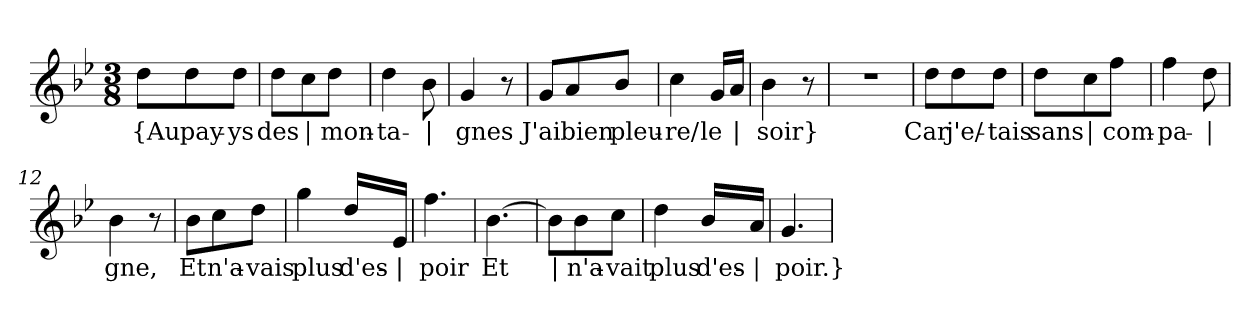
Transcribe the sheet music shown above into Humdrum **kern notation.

**kern	**text
*part1	*part1
*staff1	*staff1
*clefG2	*
*k[b-e-]	*
*M3/8	*
=1	=1
!	!LO:LY:b
8dd\L	{Au
!	!LO:LY:b
8dd\	pay-
!	!LO:LY:b
8dd\J	-ys
=2	=2
!	!LO:LY:b
8dd\L	des
!	!LO:LY:b
8cc\	|
!	!LO:LY:b
8dd\J	mon-
=3	=3
!	!LO:LY:b
4dd\	-ta-
!	!LO:LY:b
8b-\	|
=4	=4
!	!LO:LY:b
4g/	-gnes
8r	.
=5	=5
!	!LO:LY:b
8g/L	J'ai
!	!LO:LY:b
8a/	bien
!	!LO:LY:b
8b-/J	pleu-
=6	=6
!	!LO:LY:b
4cc\	-re/
!	!LO:LY:b
16g/LL	le
!	!LO:LY:b
16a/JJ	|
=7	=7
!	!LO:LY:b
4b-\	soir}
8r	.
=8	=8
4.r	.
=9	=9
!	!LO:LY:b
8dd\L	Car
!	!LO:LY:b
8dd\	j'e/-
!	!LO:LY:b
8dd\J	-tais
=10	=10
!	!LO:LY:b
8dd\L	sans
!	!LO:LY:b
8cc\	|
!	!LO:LY:b
8ff\J	com-
!!LO:LB:g=z
=11	=11
!	!LO:LY:b
4ff\	-pa-
!	!LO:LY:b
8dd\	|
=12	=12
!	!LO:LY:b
4b-\	-gne,
8r	.
=13	=13
!	!LO:LY:b
8b-\L	Et
!	!LO:LY:b
8cc\	n'a-
!	!LO:LY:b
8dd\J	-vais
=14	=14
!	!LO:LY:b
4gg\	plus
!	!LO:LY:b
16dd/LL	d'es-
!	!LO:LY:b
16e-/JJ	|
=15	=15
!	!LO:LY:b
4.ff\	-poir
=16	=16
!	!LO:LY:b
[4.b-\	Et
=17	=17
!	!LO:LY:b
8b-\L]	|
!	!LO:LY:b
8b-\	n'a-
!	!LO:LY:b
8cc\J	-vait
=18	=18
!	!LO:LY:b
4dd\	plus
!	!LO:LY:b
16b-/LL	d'es-
!	!LO:LY:b
16a/JJ	|
=19	=19
!	!LO:LY:b
4.g/	poir.}
=	=
*-	*-
